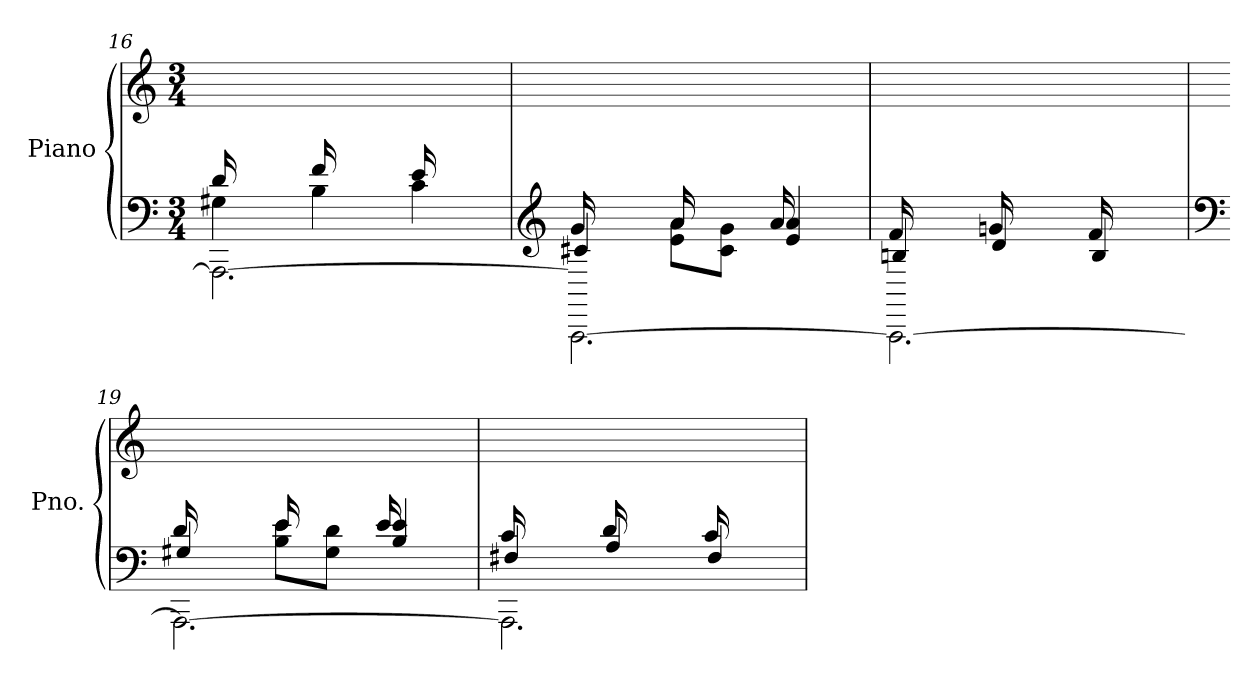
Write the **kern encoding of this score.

**kern	**kern
*part1	*part1
*staff2	*staff1
*I"Piano	*
*I'Pno.	*
!!LO:LB:g=z
*clefF4	*clefG2
*k[]	*k[]
*M3/4	*M3/4
=16	=16
*^	*
*	*^	*
(>16d/LL	4G#X\	2.AAA\_	16ryy
8.ryy	.	.	16f\
.	.	.	16b\
.	.	.	16f\JJ
16f/LL	4B\	.	16ryy
8.ryy	.	.	16a-X\
.	.	.	16dd\
.	.	.	16a-\JJ
16e/LL	4c\	.	16ryy
8.ryy	.	.	16g\
.	.	.	16cc\
.	.	.	16g\JJ
=17	=17	=17	=17
*clefG2	*	*	*
16g/LL	4c#X/	2.AAA\_	16ryy
8.ryy	.	.	16b-X\
.	.	.	16ee\
.	.	.	16b-\JJ
16a/LL	8e\ 8a\L	.	16ryy
8.ryy	.	.	16cc#X\
.	8c#\ 8g\J	.	16gg\
.	.	.	16cc#\JJ
16a/LL	4e/ 4a/	.	16ryy
8.ryy	.	.	16b-\
.	.	.	16ee\
.	.	.	16b-\JJ)
=18	=18	=18	=18
(>16f/LL	4Bn/	2.AAA\_	16ryy
8.ryy	.	.	16g#X\
.	.	.	16dd\
.	.	.	16g#\JJ
16gn/LL	4d/	.	16ryy
8.ryy	.	.	16b\
.	.	.	16ee\
.	.	.	16b\JJ
16f/LL	4B/	.	16ryy
8.ryy	.	.	16a\
.	.	.	16dd\
.	.	.	16a\JJ
!!LO:LB:g=z
=19	=19	=19	=19
*clefF4	*	*	*
16d/LL	4G#X/	2.AAA\_	16ryy
8.ryy	.	.	16f\
.	.	.	16b\
.	.	.	16f\JJ
16e/LL	8B\ 8e\L	.	16ryy
8.ryy	.	.	16g#X\
.	8G#\ 8d\J	.	16dd\
.	.	.	16g#\JJ
16e/LL	4B/ 4e/	.	16ryy
8.ryy	.	.	16f\
.	.	.	16b\
.	.	.	16f\JJ)
=20	=20	=20	=20
16c/LL	4F#X/	2.AAA\]	16ryy
8.ryy	.	.	16e-X\
.	.	.	16a\
.	.	.	16e-\JJ
16d/LL	4A/	.	16ryy
8.ryy	.	.	16f#X\
.	.	.	16cc\
.	.	.	16f#\JJ
16c/LL	4F#/	.	16ryy
8.ryy	.	.	16e-\
.	.	.	16a\
.	.	.	16e-\JJ
*v	*v	*v	*
=	=
*-	*-
